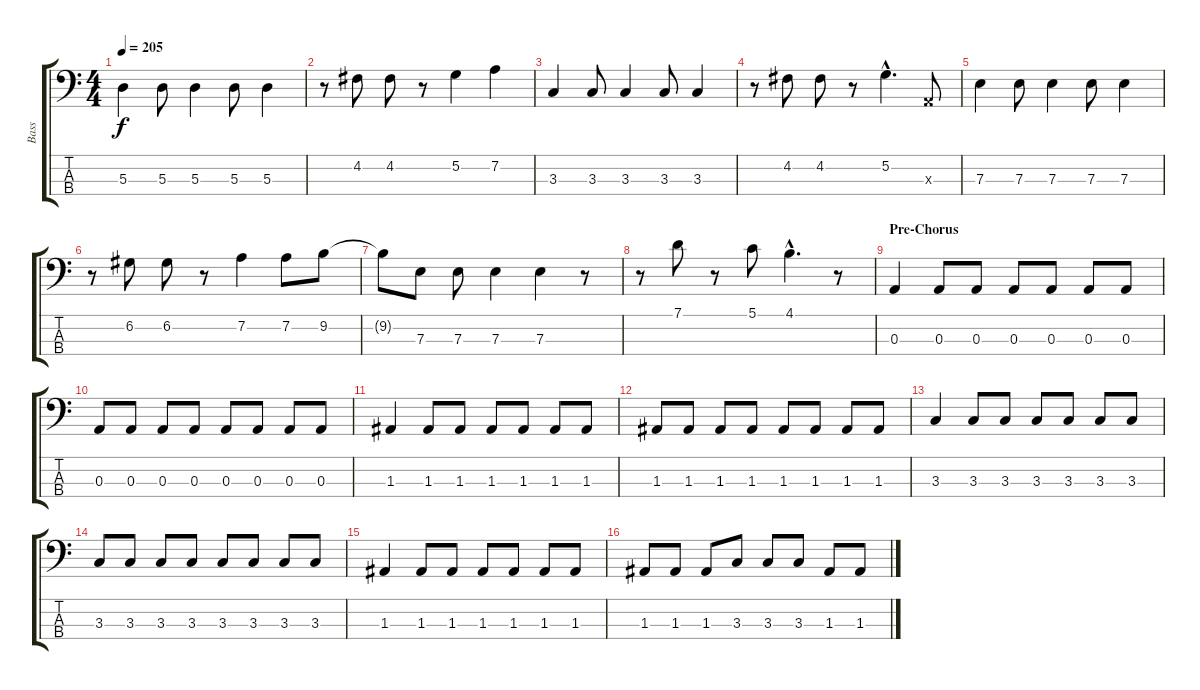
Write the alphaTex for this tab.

\track ("Bass" "Bass") {instrument electricbassfinger}
\staff {score tabs}
\tuning (G2 D2 A1 E1) {hide}
\ts (4 4)
\tempo 205
\clef f4
\ks c
5.3.4{dy f} 5.3.8 5.3.4 5.3.8 5.3.4 |
r.8 4.2.8 4.2.8 r.8 5.2.4 7.2.4 |
3.3.4 3.3.8 3.3.4 3.3.8 3.3.4 |
r.8 4.2.8 4.2.8 r.8 5.2{hac}.4{d} 0.3{x}.8 |
7.3.4 7.3.8 7.3.4 7.3.8 7.3.4 |
r.8 6.2.8 6.2.8 r.8 7.2.4 7.2.8 9.2.8 |
9.2{t}.8 7.3.8 7.3.8 7.3.4 7.3.4 r.8 |
r.8 7.1.8 r.8 5.1.8 4.1{hac}.4{d} r.8 |
\section ("" "Pre-Chorus")
0.3.4 0.3.8 0.3.8 0.3.8 0.3.8 0.3.8 0.3.8 |
0.3.8 0.3.8 0.3.8 0.3.8 0.3.8 0.3.8 0.3.8 0.3.8 |
1.3.4 1.3.8 1.3.8 1.3.8 1.3.8 1.3.8 1.3.8 |
1.3.8 1.3.8 1.3.8 1.3.8 1.3.8 1.3.8 1.3.8 1.3.8 |
3.3.4 3.3.8 3.3.8 3.3.8 3.3.8 3.3.8 3.3.8 |
3.3.8 3.3.8 3.3.8 3.3.8 3.3.8 3.3.8 3.3.8 3.3.8 |
1.3.4 1.3.8 1.3.8 1.3.8 1.3.8 1.3.8 1.3.8 |
1.3.8 1.3.8 1.3.8 3.3.8 3.3.8 3.3.8 1.3.8 1.3.8
